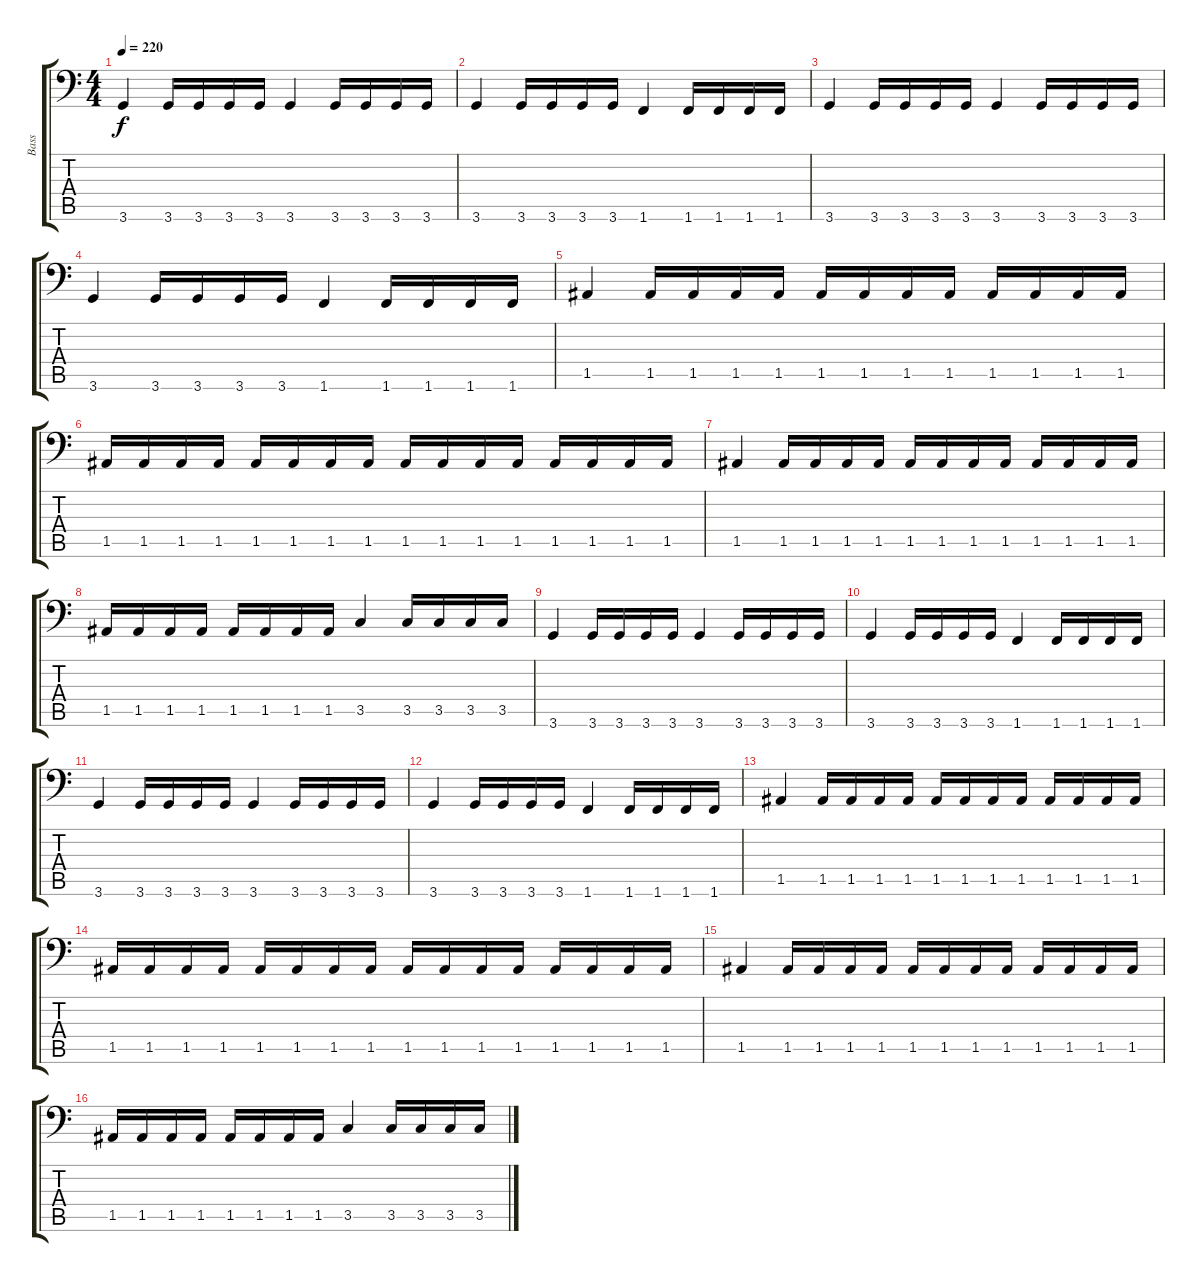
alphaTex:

\track ("Bass" "Bass") {instrument electricbasspick}
\staff {score tabs}
\tuning (E3 B2 G2 D2 A1 E1) {hide}
\ts (4 4)
\tempo 220
\clef f4
\ks c
3.6.4{dy f} 3.6.16 3.6.16 3.6.16 3.6.16 3.6.4 3.6.16 3.6.16 3.6.16 3.6.16 |
3.6.4 3.6.16 3.6.16 3.6.16 3.6.16 1.6.4 1.6.16 1.6.16 1.6.16 1.6.16 |
3.6.4 3.6.16 3.6.16 3.6.16 3.6.16 3.6.4 3.6.16 3.6.16 3.6.16 3.6.16 |
3.6.4 3.6.16 3.6.16 3.6.16 3.6.16 1.6.4 1.6.16 1.6.16 1.6.16 1.6.16 |
1.5.4 1.5.16 1.5.16 1.5.16 1.5.16 1.5.16 1.5.16 1.5.16 1.5.16 1.5.16 1.5.16 1.5.16 1.5.16 |
1.5.16 1.5.16 1.5.16 1.5.16 1.5.16 1.5.16 1.5.16 1.5.16 1.5.16 1.5.16 1.5.16 1.5.16 1.5.16 1.5.16 1.5.16 1.5.16 |
1.5.4 1.5.16 1.5.16 1.5.16 1.5.16 1.5.16 1.5.16 1.5.16 1.5.16 1.5.16 1.5.16 1.5.16 1.5.16 |
1.5.16 1.5.16 1.5.16 1.5.16 1.5.16 1.5.16 1.5.16 1.5.16 3.5.4 3.5.16 3.5.16 3.5.16 3.5.16 |
3.6.4 3.6.16 3.6.16 3.6.16 3.6.16 3.6.4 3.6.16 3.6.16 3.6.16 3.6.16 |
3.6.4 3.6.16 3.6.16 3.6.16 3.6.16 1.6.4 1.6.16 1.6.16 1.6.16 1.6.16 |
3.6.4 3.6.16 3.6.16 3.6.16 3.6.16 3.6.4 3.6.16 3.6.16 3.6.16 3.6.16 |
3.6.4 3.6.16 3.6.16 3.6.16 3.6.16 1.6.4 1.6.16 1.6.16 1.6.16 1.6.16 |
1.5.4 1.5.16 1.5.16 1.5.16 1.5.16 1.5.16 1.5.16 1.5.16 1.5.16 1.5.16 1.5.16 1.5.16 1.5.16 |
1.5.16 1.5.16 1.5.16 1.5.16 1.5.16 1.5.16 1.5.16 1.5.16 1.5.16 1.5.16 1.5.16 1.5.16 1.5.16 1.5.16 1.5.16 1.5.16 |
1.5.4 1.5.16 1.5.16 1.5.16 1.5.16 1.5.16 1.5.16 1.5.16 1.5.16 1.5.16 1.5.16 1.5.16 1.5.16 |
1.5.16 1.5.16 1.5.16 1.5.16 1.5.16 1.5.16 1.5.16 1.5.16 3.5.4 3.5.16 3.5.16 3.5.16 3.5.16
